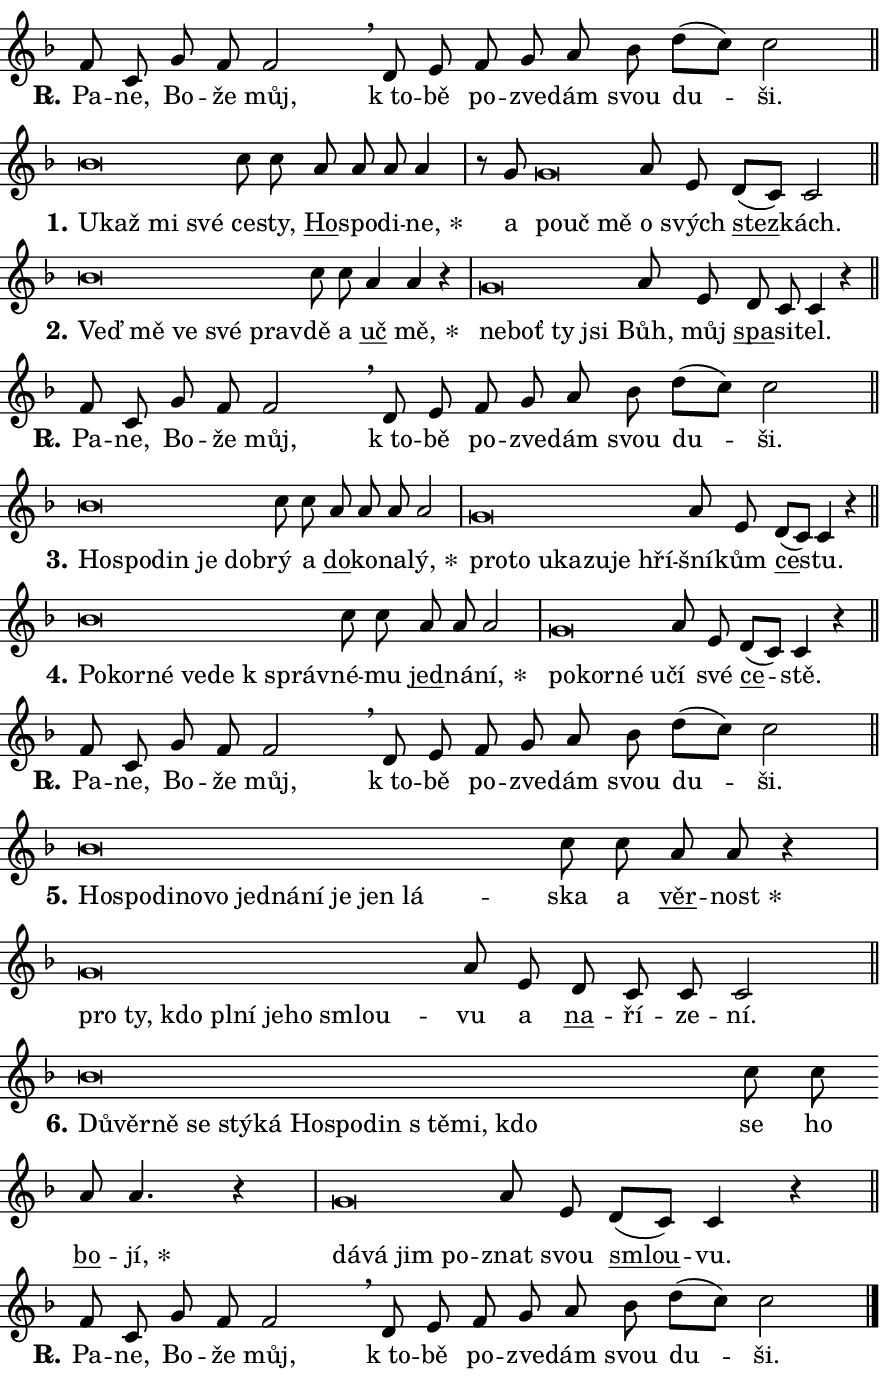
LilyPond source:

\version "2.24.0"
\header { tagline = "" }
\paper {
  indent = 0\cm
  top-margin = 0\cm
  right-margin = 0.13\cm % to fit lyric hyphens
  bottom-margin = 0\cm
  left-margin = 0\cm
  paper-width = 15\cm
  page-breaking = #ly:one-page-breaking
  system-system-spacing.basic-distance = #11
  score-system-spacing.basic-distance = #11
  ragged-last = ##f
}


%% Author: Thomas Morley
%% https://lists.gnu.org/archive/html/lilypond-user/2020-05/msg00002.html
#(define (line-position grob)
"Returns position of @var[grob} in current system:
   @code{'start}, if at first time-step
   @code{'end}, if at last time-step
   @code{'middle} otherwise
"
  (let* ((col (ly:item-get-column grob))
         (ln (ly:grob-object col 'left-neighbor))
         (rn (ly:grob-object col 'right-neighbor))
         (col-to-check-left (if (ly:grob? ln) ln col))
         (col-to-check-right (if (ly:grob? rn) rn col))
         (break-dir-left
           (and
             (ly:grob-property col-to-check-left 'non-musical #f)
             (ly:item-break-dir col-to-check-left)))
         (break-dir-right
           (and
             (ly:grob-property col-to-check-right 'non-musical #f)
             (ly:item-break-dir col-to-check-right))))
        (cond ((eqv? 1 break-dir-left) 'start)
              ((eqv? -1 break-dir-right) 'end)
              (else 'middle))))

#(define (tranparent-at-line-position vctor)
  (lambda (grob)
  "Relying on @code{line-position} select the relevant enry from @var{vctor}.
Used to determine transparency,"
    (case (line-position grob)
      ((end) (not (vector-ref vctor 0)))
      ((middle) (not (vector-ref vctor 1)))
      ((start) (not (vector-ref vctor 2))))))

noteHeadBreakVisibility =
#(define-music-function (break-visibility)(vector?)
"Makes @code{NoteHead}s transparent relying on @var{break-visibility}"
#{
  \override NoteHead.transparent =
    #(tranparent-at-line-position break-visibility)
#})

#(define delete-ledgers-for-transparent-note-heads
  (lambda (grob)
    "Reads whether a @code{NoteHead} is transparent.
If so this @code{NoteHead} is removed from @code{'note-heads} from
@var{grob}, which is supposed to be @code{LedgerLineSpanner}.
As a result ledgers are not printed for this @code{NoteHead}"
    (let* ((nhds-array (ly:grob-object grob 'note-heads))
           (nhds-list
             (if (ly:grob-array? nhds-array)
                 (ly:grob-array->list nhds-array)
                 '()))
           ;; Relies on the transparent-property being done before
           ;; Staff.LedgerLineSpanner.after-line-breaking is executed.
           ;; This is fragile ...
           (to-keep
             (remove
               (lambda (nhd)
                 (ly:grob-property nhd 'transparent #f))
               nhds-list)))
      ;; TODO find a better method to iterate over grob-arrays, similiar
      ;; to filter/remove etc for lists
      ;; For now rebuilt from scratch
      (set! (ly:grob-object grob 'note-heads)  '())
      (for-each
        (lambda (nhd)
          (ly:pointer-group-interface::add-grob grob 'note-heads nhd))
        to-keep))))

squashNotes = {
  \override NoteHead.X-extent = #'(-0.2 . 0.2)
  \override NoteHead.Y-extent = #'(-0.75 . 0)
  \override NoteHead.stencil =
    #(lambda (grob)
       (let ((pos (ly:grob-property grob 'staff-position)))
         (begin
           (if (< pos -7) (display "ERROR: Lower brevis then expected\n") (display ""))
           (if (<= pos -6) ly:text-interface::print ly:note-head::print))))
}
unSquashNotes = {
  \revert NoteHead.X-extent
  \revert NoteHead.Y-extent
  \revert NoteHead.stencil
}

hideNotes = \noteHeadBreakVisibility #begin-of-line-visible
unHideNotes = \noteHeadBreakVisibility #all-visible

% work-around for resetting accidentals
% https://lilypond.org/doc/v2.23/Documentation/notation/displaying-rhythms#unmetered-music
cadenzaMeasure = {
  \cadenzaOff
  \partial 1024 s1024
  \cadenzaOn
}

#(define-markup-command (accent layout props text) (markup?)
  "Underline accented syllable"
  (interpret-markup layout props
    #{\markup \override #'(offset . 4.3) \underline { #text }#}))

responsum = \markup \concat {
  "R" \hspace #-1.05 \path #0.1 #'((moveto 0 0.07) (lineto 0.9 0.8)) \hspace #0.05 "."
}

spaceSize = #0.6828661417322834 % exact space size for TeX Gyre Schola

\layout {
  \context {
    \Staff
    \remove "Time_signature_engraver"
    \override LedgerLineSpanner.after-line-breaking = #delete-ledgers-for-transparent-note-heads
  }
  \context {
    \Lyrics {
      \override LyricSpace.minimum-distance = \spaceSize
      \override LyricText.font-name = #"TeX Gyre Schola"
      \override LyricText.font-size = 1
      \override StanzaNumber.font-name = #"TeX Gyre Schola Bold"
      \override StanzaNumber.font-size = 1
    }
  }
  \context {
    \Score 
    \override NoteHead.text =
      #(lambda (grob) 
        (let ((pos (ly:grob-property grob 'staff-position)))
          #{\markup {
            \combine
              \halign #-0.55 \raise #(if (= pos -6) 0 0.5) \override #'(thickness . 2) \draw-line #'(3.2 . 0)
              \musicglyph "noteheads.sM1"
          }#}))
  }
}

% magnetic-lyrics.ily
%
%   written by
%     Jean Abou Samra <jean@abou-samra.fr>
%     Werner Lemberg <wl@gnu.org>
%
%   adapted by
%     Jiri Hon <jiri.hon@gmail.com>
%
% Version 2022-Apr-15

% https://www.mail-archive.com/lilypond-user@gnu.org/msg149350.html

#(define (Left_hyphen_pointer_engraver context)
   "Collect syllable-hyphen-syllable occurrences in lyrics and store
them in properties.  This engraver only looks to the left.  For
example, if the lyrics input is @code{foo -- bar}, it does the
following.

@itemize @bullet
@item
Set the @code{text} property of the @code{LyricHyphen} grob between
@q{foo} and @q{bar} to @code{foo}.

@item
Set the @code{left-hyphen} property of the @code{LyricText} grob with
text @q{foo} to the @code{LyricHyphen} grob between @q{foo} and
@q{bar}.
@end itemize

Use this auxiliary engraver in combination with the
@code{lyric-@/text::@/apply-@/magnetic-@/offset!} hook."
   (let ((hyphen #f)
         (text #f))
     (make-engraver
      (acknowledgers
       ((lyric-syllable-interface engraver grob source-engraver)
        (set! text grob)))
      (end-acknowledgers
       ((lyric-hyphen-interface engraver grob source-engraver)
        ;(when (not (grob::has-interface grob 'lyric-space-interface))
          (set! hyphen grob)));)
      ((stop-translation-timestep engraver)
       (when (and text hyphen)
         (ly:grob-set-object! text 'left-hyphen hyphen))
       (set! text #f)
       (set! hyphen #f)))))

#(define (lyric-text::apply-magnetic-offset! grob)
   "If the space between two syllables is less than the value in
property @code{LyricText@/.details@/.squash-threshold}, move the right
syllable to the left so that it gets concatenated with the left
syllable.

Use this function as a hook for
@code{LyricText@/.after-@/line-@/breaking} if the
@code{Left_@/hyphen_@/pointer_@/engraver} is active."
   (let ((hyphen (ly:grob-object grob 'left-hyphen #f)))
     (when hyphen
       (let ((left-text (ly:spanner-bound hyphen LEFT)))
         (when (grob::has-interface left-text 'lyric-syllable-interface)
           (let* ((common (ly:grob-common-refpoint grob left-text X))
                  (this-x-ext (ly:grob-extent grob common X))
                  (left-x-ext
                   (begin
                     ;; Trigger magnetism for left-text.
                     (ly:grob-property left-text 'after-line-breaking)
                     (ly:grob-extent left-text common X)))
                  ;; `delta` is the gap width between two syllables.
                  (delta (- (interval-start this-x-ext)
                            (interval-end left-x-ext)))
                  (details (ly:grob-property grob 'details))
                  (threshold (assoc-get 'squash-threshold details 0.2)))
             (when (< delta threshold)
               (let* (;; We have to manipulate the input text so that
                      ;; ligatures crossing syllable boundaries are not
                      ;; disabled.  For languages based on the Latin
                      ;; script this is essentially a beautification.
                      ;; However, for non-Western scripts it can be a
                      ;; necessity.
                      (lt (ly:grob-property left-text 'text))
                      (rt (ly:grob-property grob 'text))
                      (is-space (grob::has-interface hyphen 'lyric-space-interface))
                      (space (if is-space " " ""))
                      (extra-delta (if is-space spaceSize 0))
                      ;; Append new syllable.
                      (ltrt-space (if (and (string? lt) (string? rt))
                                (string-append lt space rt)
                                (make-concat-markup (list lt space rt))))
                      ;; Right-align `ltrt` to the right side.
                      (ltrt-space-markup (grob-interpret-markup
                               grob
                               (make-translate-markup
                                (cons (interval-length this-x-ext) 0)
                                (make-right-align-markup ltrt-space)))))
                 (begin
                   ;; Don't print `left-text`.
                   (ly:grob-set-property! left-text 'stencil #f)
                   ;; Set text and stencil (which holds all collected
                   ;; syllables so far) and shift it to the left.
                   (ly:grob-set-property! grob 'text ltrt-space)
                   (ly:grob-set-property! grob 'stencil ltrt-space-markup)
                   (ly:grob-translate-axis! grob (- (- delta extra-delta)) X))))))))))


#(define (lyric-hyphen::displace-bounds-first grob)
   ;; Make very sure this callback isn't triggered too early.
   (let ((left (ly:spanner-bound grob LEFT))
         (right (ly:spanner-bound grob RIGHT)))
     (ly:grob-property left 'after-line-breaking)
     (ly:grob-property right 'after-line-breaking)
     (ly:lyric-hyphen::print grob)))

squashThreshold = #0.4

\layout {
  \context {
    \Lyrics
    \consists #Left_hyphen_pointer_engraver
    \override LyricText.after-line-breaking =
      #lyric-text::apply-magnetic-offset!
    \override LyricHyphen.stencil = #lyric-hyphen::displace-bounds-first
    \override LyricText.details.squash-threshold = \squashThreshold
    \override LyricHyphen.minimum-distance = 0
    \override LyricHyphen.minimum-length = \squashThreshold
  }
}

squashText = \override LyricText.details.squash-threshold = 9999
unSquashText = \override LyricText.details.squash-threshold = \squashThreshold

leftText = \override LyricText.self-alignment-X = #LEFT
unLeftText = \revert LyricText.self-alignment-X

starOffset = #(lambda (grob) 
                (let ((x_offset (ly:self-alignment-interface::aligned-on-x-parent grob)))
                  (if (= x_offset 0) 0 (+ x_offset 1.2))))

star = #(define-music-function (syllable)(string?)
"Append star separator at the end of a syllable"
#{
  \once \override LyricText.X-offset = #starOffset
  \lyricmode { \markup {
    #syllable
    \override #'((font-name . "TeX Gyre Schola Bold")) \hspace #0.2 \lower #0.65 \larger "*"
  } }
#})

starAccent = #(define-music-function (syllable)(string?)
"Append star separator at the end of a syllable and make accent"
#{
  \once \override LyricText.X-offset = #starOffset
  \lyricmode { \markup {
    \accent #syllable
    \override #'((font-name . "TeX Gyre Schola Bold")) \hspace #0.2 \lower #0.65 \larger "*"
  } }
#})

breath = #(define-music-function (syllable)(string?)
"Append breathing indicator at the end of a syllable"
#{
  \lyricmode { \markup { #syllable "+" } }
#})

optionalBreath = #(define-music-function (syllable)(string?)
"Append optional breathing indicator at the end of a syllable"
#{
  \lyricmode { \markup { #syllable "(+)" } }
#})


\score {
    <<
        \new Voice = "melody" { \cadenzaOn \key f \major \relative { f'8 c g' f f2 \breathe d8 e \bar "" f g a bes \bar "" d[( c)] c2 \cadenzaMeasure \bar "||" \break } }
        \new Lyrics \lyricsto "melody" { \lyricmode { \set stanza = \responsum
Pa -- ne, Bo -- že můj, "k to" -- bě po -- zve -- dám svou du -- ši. } }
    >>
    \layout {}
}

\score {
    <<
        \new Voice = "melody" { \cadenzaOn \key f \major \relative { \squashNotes bes'\breve*1/16 \hideNotes \breve*1/16 \bar "" \breve*1/16 \breve*1/16 \bar "" \unHideNotes \unSquashNotes c8 c \bar "" a a a a4 \cadenzaMeasure \bar "|" r8 g \squashNotes g\breve*1/16 \hideNotes \breve*1/16 \breve*1/16 \bar "" \unHideNotes \unSquashNotes a8 e \bar "" d[( c)] c2 \cadenzaMeasure \bar "||" \break } }
        \new Lyrics \lyricsto "melody" { \lyricmode { \set stanza = "1."
\leftText U -- \squashText kaž mi své \unLeftText \unSquashText ce -- sty, \markup \accent Ho -- spo -- di -- \star ne, a \leftText po -- \squashText uč mě \unLeftText \unSquashText o svých \markup \accent stez -- kách. } }
    >>
    \layout {}
}

\score {
    <<
        \new Voice = "melody" { \cadenzaOn \key f \major \relative { \squashNotes bes'\breve*1/16 \hideNotes \breve*1/16 \bar "" \breve*1/16 \bar "" \breve*1/16 \breve*1/16 \bar "" \unHideNotes \unSquashNotes c8 c \bar "" a4 a r \cadenzaMeasure \bar "|" \squashNotes g\breve*1/16 \hideNotes \breve*1/16 \bar "" \breve*1/16 \breve*1/16 \bar "" \unHideNotes \unSquashNotes a8 e \bar "" d c c4 r \cadenzaMeasure \bar "||" \break } }
        \new Lyrics \lyricsto "melody" { \lyricmode { \set stanza = "2."
\leftText Veď \squashText mě ve své prav -- \unLeftText \unSquashText dě a \markup \accent uč \star mě, \leftText ne -- \squashText boť ty jsi \unLeftText \unSquashText Bůh, můj \markup \accent spa -- si -- tel. } }
    >>
    \layout {}
}

\score {
    <<
        \new Voice = "melody" { \cadenzaOn \key f \major \relative { f'8 c g' f f2 \breathe d8 e \bar "" f g a bes \bar "" d[( c)] c2 \cadenzaMeasure \bar "||" \break } }
        \new Lyrics \lyricsto "melody" { \lyricmode { \set stanza = \responsum
Pa -- ne, Bo -- že můj, "k to" -- bě po -- zve -- dám svou du -- ši. } }
    >>
    \layout {}
}

\score {
    <<
        \new Voice = "melody" { \cadenzaOn \key f \major \relative { \squashNotes bes'\breve*1/16 \hideNotes \breve*1/16 \bar "" \breve*1/16 \bar "" \breve*1/16 \breve*1/16 \bar "" \unHideNotes \unSquashNotes c8 c \bar "" a a a a2 \cadenzaMeasure \bar "|" \squashNotes g\breve*1/16 \hideNotes \breve*1/16 \bar "" \breve*1/16 \bar "" \breve*1/16 \bar "" \breve*1/16 \bar "" \breve*1/16 \breve*1/16 \bar "" \unHideNotes \unSquashNotes a8 e \bar "" d[( c)] c4 r \cadenzaMeasure \bar "||" \break } }
        \new Lyrics \lyricsto "melody" { \lyricmode { \set stanza = "3."
\leftText Ho -- \squashText spo -- din je dob -- \unLeftText \unSquashText rý a \markup \accent do -- ko -- na -- \star lý, \leftText pro -- \squashText to u -- ka -- zu -- je hří -- \unLeftText \unSquashText šní -- kům \markup \accent ce -- stu. } }
    >>
    \layout {}
}

\score {
    <<
        \new Voice = "melody" { \cadenzaOn \key f \major \relative { \squashNotes bes'\breve*1/16 \hideNotes \breve*1/16 \bar "" \breve*1/16 \bar "" \breve*1/16 \bar "" \breve*1/16 \breve*1/16 \bar "" \unHideNotes \unSquashNotes c8 c \bar "" a a a2 \cadenzaMeasure \bar "|" \squashNotes g\breve*1/16 \hideNotes \breve*1/16 \bar "" \breve*1/16 \breve*1/16 \bar "" \unHideNotes \unSquashNotes a8 e \bar "" d[( c)] c4 r \cadenzaMeasure \bar "||" \break } }
        \new Lyrics \lyricsto "melody" { \lyricmode { \set stanza = "4."
\leftText Po -- \squashText kor -- né ve -- de "k správ" -- \unLeftText \unSquashText né -- mu \markup \accent jed -- ná -- \star ní, \leftText po -- \squashText kor -- né u -- \unLeftText \unSquashText čí své \markup \accent ce -- stě. } }
    >>
    \layout {}
}

\score {
    <<
        \new Voice = "melody" { \cadenzaOn \key f \major \relative { f'8 c g' f f2 \breathe d8 e \bar "" f g a bes \bar "" d[( c)] c2 \cadenzaMeasure \bar "||" \break } }
        \new Lyrics \lyricsto "melody" { \lyricmode { \set stanza = \responsum
Pa -- ne, Bo -- že můj, "k to" -- bě po -- zve -- dám svou du -- ši. } }
    >>
    \layout {}
}

\score {
    <<
        \new Voice = "melody" { \cadenzaOn \key f \major \relative { \squashNotes bes'\breve*1/16 \hideNotes \breve*1/16 \bar "" \breve*1/16 \bar "" \breve*1/16 \bar "" \breve*1/16 \bar "" \breve*1/16 \bar "" \breve*1/16 \bar "" \breve*1/16 \bar "" \breve*1/16 \bar "" \breve*1/16 \breve*1/16 \bar "" \unHideNotes \unSquashNotes c8 c \bar "" a a r4 \cadenzaMeasure \bar "|" \squashNotes g\breve*1/16 \hideNotes \breve*1/16 \bar "" \breve*1/16 \bar "" \breve*1/16 \bar "" \breve*1/16 \bar "" \breve*1/16 \bar "" \breve*1/16 \breve*1/16 \bar "" \unHideNotes \unSquashNotes a8 e \bar "" d c c c2 \cadenzaMeasure \bar "||" \break } }
        \new Lyrics \lyricsto "melody" { \lyricmode { \set stanza = "5."
\leftText Ho -- \squashText spo -- di -- no -- vo jed -- ná -- ní je jen lá -- \unLeftText \unSquashText ska a \markup \accent věr -- \star nost \leftText pro \squashText ty, kdo pl -- ní je -- ho smlou -- \unLeftText \unSquashText vu a \markup \accent na -- ří -- ze -- ní. } }
    >>
    \layout {}
}

\score {
    <<
        \new Voice = "melody" { \cadenzaOn \key f \major \relative { \squashNotes bes'\breve*1/16 \hideNotes \breve*1/16 \bar "" \breve*1/16 \bar "" \breve*1/16 \bar "" \breve*1/16 \bar "" \breve*1/16 \bar "" \breve*1/16 \bar "" \breve*1/16 \bar "" \breve*1/16 \bar "" \breve*1/16 \bar "" \breve*1/16 \breve*1/16 \bar "" \unHideNotes \unSquashNotes c8 c \bar "" a a4. r4 \cadenzaMeasure \bar "|" \squashNotes g\breve*1/16 \hideNotes \breve*1/16 \bar "" \breve*1/16 \breve*1/16 \bar "" \unHideNotes \unSquashNotes a8 e \bar "" d[( c)] c4 r \cadenzaMeasure \bar "||" \break } }
        \new Lyrics \lyricsto "melody" { \lyricmode { \set stanza = "6."
\leftText Dů -- \squashText věr -- ně se stý -- ká Ho -- spo -- din "s tě" -- mi, kdo \unLeftText \unSquashText se ho \markup \accent bo -- \star jí, \leftText dá -- \squashText vá jim po -- \unLeftText \unSquashText znat svou \markup \accent smlou -- vu. } }
    >>
    \layout {}
}

\score {
    <<
        \new Voice = "melody" { \cadenzaOn \key f \major \relative { f'8 c g' f f2 \breathe d8 e \bar "" f g a bes \bar "" d[( c)] c2 \cadenzaMeasure \bar "||" \break } \bar "|." }
        \new Lyrics \lyricsto "melody" { \lyricmode { \set stanza = \responsum
Pa -- ne, Bo -- že můj, "k to" -- bě po -- zve -- dám svou du -- ši. } }
    >>
    \layout {}
}
